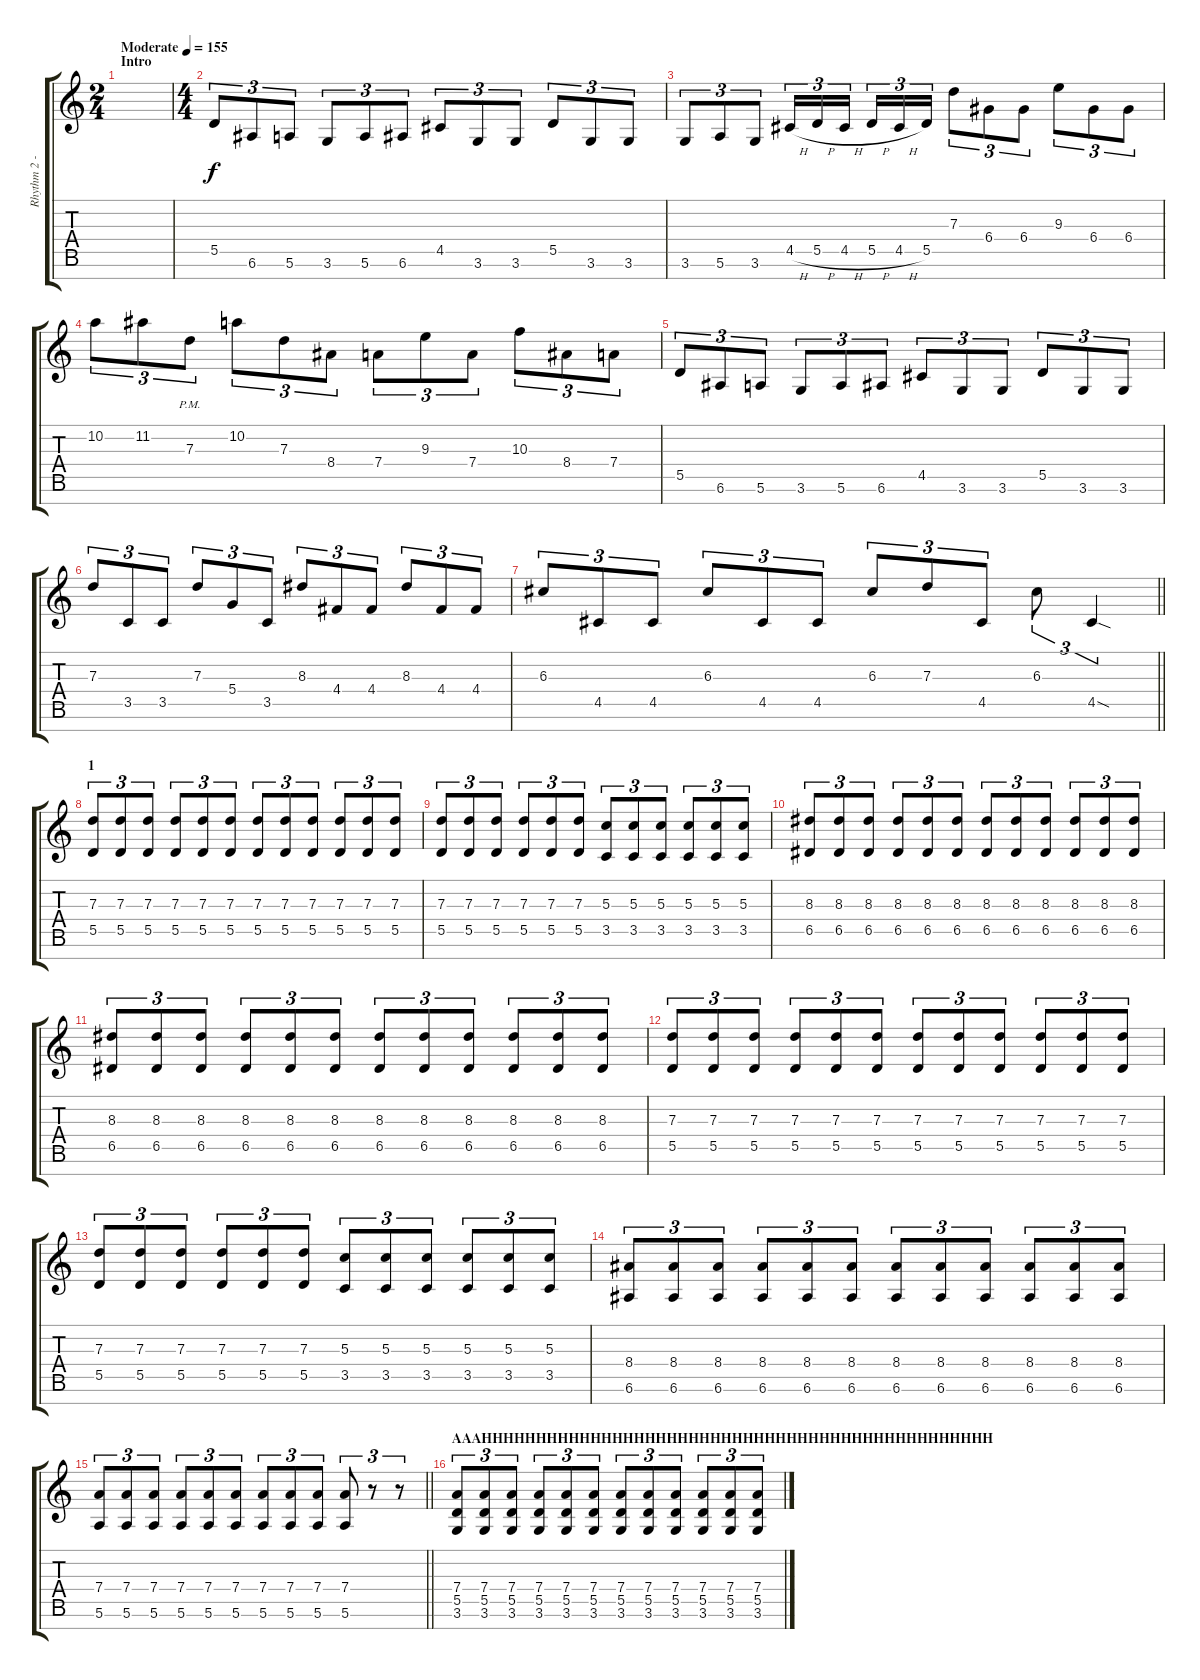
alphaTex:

\track ("Rhythm 2 - Scott" "Rhythm 2 -") {instrument distortionguitar}
\staff {score tabs}
\tuning (E4 B3 G3 D3 A2 E2 B1) {hide}
\ts (2 4)
\section ("" "Intro")
\tempo (155 "Moderate")
\clef g2
\ks c
|
\ts (4 4)
5.5.8{tu (3 2)} 6.6.8{tu (3 2)} 5.6.8{tu (3 2)} 3.6.8{tu (3 2)} 5.6.8{tu (3 2)} 6.6.8{tu (3 2)} 4.5.8{tu (3 2)} 3.6.8{tu (3 2)} 3.6.8{tu (3 2)} 5.5.8{tu (3 2)} 3.6.8{tu (3 2)} 3.6.8{tu (3 2)} |
3.6.8{tu (3 2)} 5.6.8{tu (3 2)} 3.6.8{tu (3 2)} 4.5{h}.16{tu (3 2)} 5.5{h}.16{tu (3 2)} 4.5{h}.16{tu (3 2) beam splitsecondary} 5.5{h}.16{tu (3 2)} 4.5{h}.16{tu (3 2)} 5.5.16{tu (3 2)} 7.3.8{tu (3 2)} 6.4.8{tu (3 2)} 6.4.8{tu (3 2)} 9.3.8{tu (3 2)} 6.4.8{tu (3 2)} 6.4.8{tu (3 2)} |
10.2.8{tu (3 2)} 11.2.8{tu (3 2)} 7.3{pm}.8{tu (3 2)} 10.2.8{tu (3 2)} 7.3.8{tu (3 2)} 8.4.8{tu (3 2)} 7.4.8{tu (3 2)} 9.3.8{tu (3 2)} 7.4.8{tu (3 2)} 10.3.8{tu (3 2)} 8.4.8{tu (3 2)} 7.4.8{tu (3 2)} |
5.5.8{tu (3 2)} 6.6.8{tu (3 2)} 5.6.8{tu (3 2)} 3.6.8{tu (3 2)} 5.6.8{tu (3 2)} 6.6.8{tu (3 2)} 4.5.8{tu (3 2)} 3.6.8{tu (3 2)} 3.6.8{tu (3 2)} 5.5.8{tu (3 2)} 3.6.8{tu (3 2)} 3.6.8{tu (3 2)} |
7.3.8{tu (3 2)} 3.5.8{tu (3 2)} 3.5.8{tu (3 2)} 7.3.8{tu (3 2)} 5.4.8{tu (3 2)} 3.5.8{tu (3 2)} 8.3.8{tu (3 2)} 4.4.8{tu (3 2)} 4.4.8{tu (3 2)} 8.3.8{tu (3 2)} 4.4.8{tu (3 2)} 4.4.8{tu (3 2)} |
\barLineRight lightlight
6.3.8{tu (3 2)} 4.5.8{tu (3 2)} 4.5.8{tu (3 2)} 6.3.8{tu (3 2)} 4.5.8{tu (3 2)} 4.5.8{tu (3 2)} 6.3.8{tu (3 2)} 7.3.8{tu (3 2)} 4.5.8{tu (3 2)} 6.3.8{tu (3 2)} 4.5{sod}.4{tu (3 2)} |
\section ("" "1")
(7.3 5.5).8{tu (3 2)} (7.3 5.5).8{tu (3 2)} (7.3 5.5).8{tu (3 2)} (7.3 5.5).8{tu (3 2)} (7.3 5.5).8{tu (3 2)} (7.3 5.5).8{tu (3 2)} (7.3 5.5).8{tu (3 2)} (7.3 5.5).8{tu (3 2)} (7.3 5.5).8{tu (3 2)} (7.3 5.5).8{tu (3 2)} (7.3 5.5).8{tu (3 2)} (7.3 5.5).8{tu (3 2)} |
(7.3 5.5).8{tu (3 2)} (7.3 5.5).8{tu (3 2)} (7.3 5.5).8{tu (3 2)} (7.3 5.5).8{tu (3 2)} (7.3 5.5).8{tu (3 2)} (7.3 5.5).8{tu (3 2)} (5.3 3.5).8{tu (3 2)} (5.3 3.5).8{tu (3 2)} (5.3 3.5).8{tu (3 2)} (5.3 3.5).8{tu (3 2)} (5.3 3.5).8{tu (3 2)} (5.3 3.5).8{tu (3 2)} |
(8.3 6.5).8{tu (3 2)} (8.3 6.5).8{tu (3 2)} (8.3 6.5).8{tu (3 2)} (8.3 6.5).8{tu (3 2)} (8.3 6.5).8{tu (3 2)} (8.3 6.5).8{tu (3 2)} (8.3 6.5).8{tu (3 2)} (8.3 6.5).8{tu (3 2)} (8.3 6.5).8{tu (3 2)} (8.3 6.5).8{tu (3 2)} (8.3 6.5).8{tu (3 2)} (8.3 6.5).8{tu (3 2)} |
(8.3 6.5).8{tu (3 2)} (8.3 6.5).8{tu (3 2)} (8.3 6.5).8{tu (3 2)} (8.3 6.5).8{tu (3 2)} (8.3 6.5).8{tu (3 2)} (8.3 6.5).8{tu (3 2)} (8.3 6.5).8{tu (3 2)} (8.3 6.5).8{tu (3 2)} (8.3 6.5).8{tu (3 2)} (8.3 6.5).8{tu (3 2)} (8.3 6.5).8{tu (3 2)} (8.3 6.5).8{tu (3 2)} |
(7.3 5.5).8{tu (3 2)} (7.3 5.5).8{tu (3 2)} (7.3 5.5).8{tu (3 2)} (7.3 5.5).8{tu (3 2)} (7.3 5.5).8{tu (3 2)} (7.3 5.5).8{tu (3 2)} (7.3 5.5).8{tu (3 2)} (7.3 5.5).8{tu (3 2)} (7.3 5.5).8{tu (3 2)} (7.3 5.5).8{tu (3 2)} (7.3 5.5).8{tu (3 2)} (7.3 5.5).8{tu (3 2)} |
(7.3 5.5).8{tu (3 2)} (7.3 5.5).8{tu (3 2)} (7.3 5.5).8{tu (3 2)} (7.3 5.5).8{tu (3 2)} (7.3 5.5).8{tu (3 2)} (7.3 5.5).8{tu (3 2)} (5.3 3.5).8{tu (3 2)} (5.3 3.5).8{tu (3 2)} (5.3 3.5).8{tu (3 2)} (5.3 3.5).8{tu (3 2)} (5.3 3.5).8{tu (3 2)} (5.3 3.5).8{tu (3 2)} |
(8.4 6.6).8{tu (3 2)} (8.4 6.6).8{tu (3 2)} (8.4 6.6).8{tu (3 2)} (8.4 6.6).8{tu (3 2)} (8.4 6.6).8{tu (3 2)} (8.4 6.6).8{tu (3 2)} (8.4 6.6).8{tu (3 2)} (8.4 6.6).8{tu (3 2)} (8.4 6.6).8{tu (3 2)} (8.4 6.6).8{tu (3 2)} (8.4 6.6).8{tu (3 2)} (8.4 6.6).8{tu (3 2)} |
\barLineRight lightlight
(7.4 5.6).8{tu (3 2)} (7.4 5.6).8{tu (3 2)} (7.4 5.6).8{tu (3 2)} (7.4 5.6).8{tu (3 2)} (7.4 5.6).8{tu (3 2)} (7.4 5.6).8{tu (3 2)} (7.4 5.6).8{tu (3 2)} (7.4 5.6).8{tu (3 2)} (7.4 5.6).8{tu (3 2)} (7.4 5.6).8{tu (3 2)} r.8{tu (3 2)} r.8{tu (3 2)} |
\section ("" "AAAHHHHHHHHHHHHHHHHHHHHHHHHHHHHHHHHHHHHHHHHHHHHHHH")
(7.4 5.5 3.6).8{tu (3 2)} (7.4 5.5 3.6).8{tu (3 2)} (7.4 5.5 3.6).8{tu (3 2)} (7.4 5.5 3.6).8{tu (3 2)} (7.4 5.5 3.6).8{tu (3 2)} (7.4 5.5 3.6).8{tu (3 2)} (7.4 5.5 3.6).8{tu (3 2)} (7.4 5.5 3.6).8{tu (3 2)} (7.4 5.5 3.6).8{tu (3 2)} (7.4 5.5 3.6).8{tu (3 2)} (7.4 5.5 3.6).8{tu (3 2)} (7.4 5.5 3.6).8{tu (3 2)}
